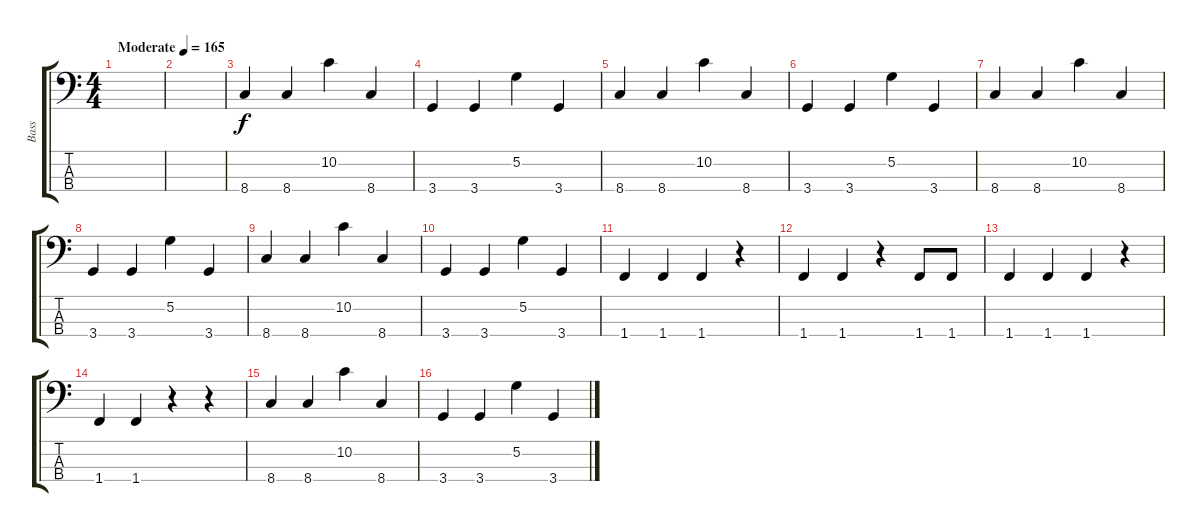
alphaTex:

\track ("Bass" "Bass") {instrument electricbasspick}
\staff {score tabs}
\tuning (G2 D2 A1 E1) {hide}
\ts (4 4)
\tempo (165 "Moderate")
\clef f4
\ks c
|
|
8.4.4 8.4.4 10.2.4 8.4.4 |
3.4.4 3.4.4 5.2.4 3.4.4 |
8.4.4 8.4.4 10.2.4 8.4.4 |
3.4.4 3.4.4 5.2.4 3.4.4 |
8.4.4 8.4.4 10.2.4 8.4.4 |
3.4.4 3.4.4 5.2.4 3.4.4 |
8.4.4 8.4.4 10.2.4 8.4.4 |
3.4.4 3.4.4 5.2.4 3.4.4 |
1.4.4 1.4.4 1.4.4 r.4 |
1.4.4 1.4.4 r.4 1.4.8 1.4.8 |
1.4.4 1.4.4 1.4.4 r.4 |
1.4.4 1.4.4 r.4 r.4 |
8.4.4 8.4.4 10.2.4 8.4.4 |
3.4.4 3.4.4 5.2.4 3.4.4
